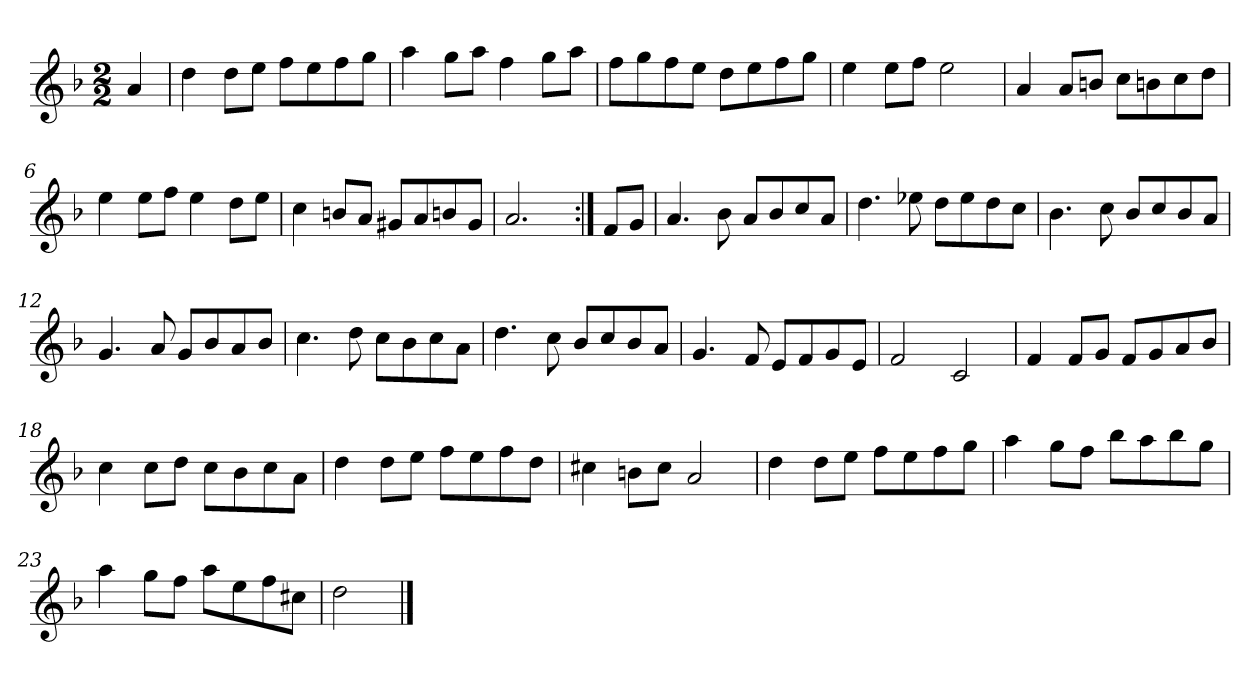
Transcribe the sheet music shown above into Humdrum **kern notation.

**kern
*part1
*staff1
*clefG2
*k[b-]
*d:
*M2/2
*MM120
=
4a
=1
4dd
8dd\L
8ee\J
8ff\L
8ee\
8ff\
8gg\J
=2
4aa
8gg\L
8aa\J
4ff
8gg\L
8aa\J
=3
8ff\L
8gg\
8ff\
8ee\J
8dd\L
8ee\
8ff\
8gg\J
=4
4ee
8ee\L
8ff\J
2ee
=5
4a
8a/L
8bn/J
8cc\L
8bn\
8cc\
8dd\J
=6
4ee
8ee\L
8ff\J
4ee
8dd\L
8ee\J
=7
4cc
8bn/L
8a/J
8g#X/L
8a/
8bn/
8g#/J
=8
2.a
=:|!
8f/L
8g/J
=9
4.a
8b-
8a/L
8b-/
8cc/
8a/J
=10
4.dd
8ee-X
8dd\L
8ee-\
8dd\
8cc\J
=11
4.b-
8cc
8b-/L
8cc/
8b-/
8a/J
=12
4.g
8a
8g/L
8b-/
8a/
8b-/J
=13
4.cc
8dd
8cc\L
8b-\
8cc\
8a\J
=14
4.dd
8cc
8b-/L
8cc/
8b-/
8a/J
=15
4.g
8f
8e/L
8f/
8g/
8e/J
=16
2f
2c
=17
4f
8f/L
8g/J
8f/L
8g/
8a/
8b-/J
=18
4cc
8cc\L
8dd\J
8cc\L
8b-\
8cc\
8a\J
=19
4dd
8dd\L
8ee\J
8ff\L
8ee\
8ff\
8dd\J
=20
4cc#X
8bn\L
8cc#\J
2a
=21
4dd
8dd\L
8ee\J
8ff\L
8ee\
8ff\
8gg\J
=22
4aa
8gg\L
8ff\J
8bb-\L
8aa\
8bb-\
8gg\J
=23
4aa
8gg\L
8ff\J
8aa\L
8ee\
8ff\
8cc#X\J
=24
2dd
==
*-
